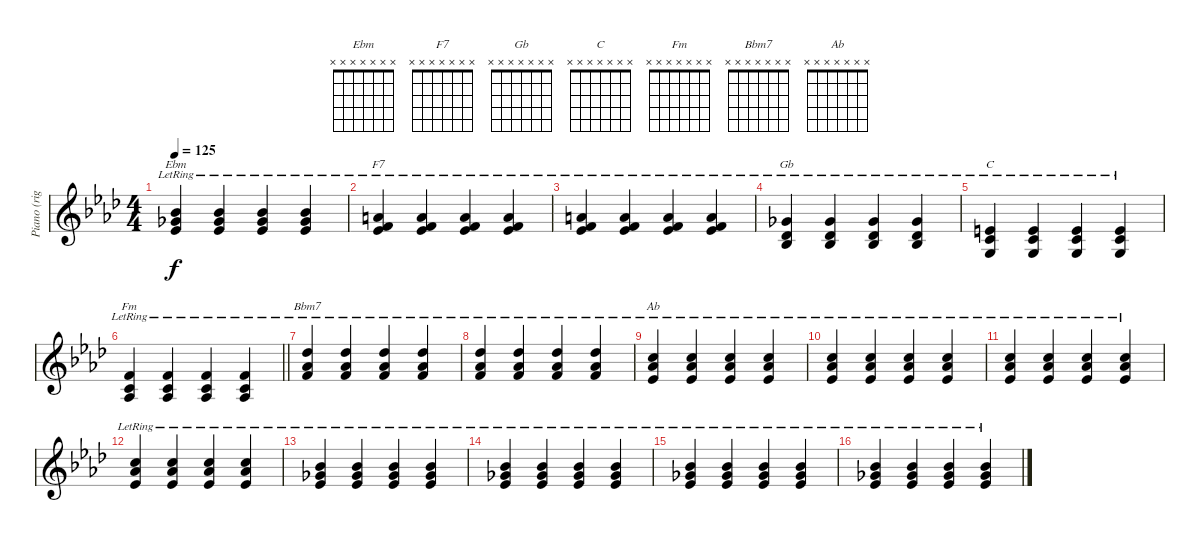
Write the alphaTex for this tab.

\track ("Piano (right hand)" "Piano (rig") {instrument acousticgrandpiano}
\staff {score}
\tuning (E4 B3 G3 D3 A2 E2 B1) {hide}
\chord ("Ebm" x x x x x x x)
\chord ("F7" x x x x x x x)
\chord ("Gb" x x x x x x x)
\chord ("C" x x x x x x x)
\chord ("Fm" x x x x x x x)
\chord ("Bbm7" x x x x x x x)
\chord ("Ab" x x x x x x x)
\ts (4 4)
\tempo 125
\clef g2
\ks fminor
(6.1{lr} 7.2{lr} 8.3{lr}).4{ch "Ebm" dy f} (6.1{lr} 7.2{lr} 8.3{lr}).4 (6.1{lr} 7.2{lr} 8.3{lr}).4 (6.1{lr} 7.2{lr} 8.3{lr}).4 |
(5.1{lr} 6.2{lr} 8.3{lr}).4{ch "F7"} (5.1{lr} 6.2{lr} 8.3{lr}).4 (5.1{lr} 6.2{lr} 8.3{lr}).4 (5.1{lr} 6.2{lr} 8.3{lr}).4 |
(5.1{lr} 6.2{lr} 8.3{lr}).4 (5.1{lr} 6.2{lr} 8.3{lr}).4 (5.1{lr} 6.2{lr} 8.3{lr}).4 (5.1{lr} 6.2{lr} 8.3{lr}).4 |
(2.1{lr} 2.2{lr} 3.3{lr}).4{ch "Gb"} (2.1{lr} 2.2{lr} 3.3{lr}).4 (2.1{lr} 2.2{lr} 3.3{lr}).4 (2.1{lr} 2.2{lr} 3.3{lr}).4 |
(0.1{lr} 1.2{lr} 0.3{lr}).4{ch "C"} (0.1{lr} 1.2{lr} 0.3{lr}).4 (0.1{lr} 1.2{lr} 0.3{lr}).4 (0.1{lr} 1.2{lr} 0.3{lr}).4 |
\barLineRight lightlight
(1.1{lr} 1.2{lr} 1.3{lr}).4{ch "Fm"} (1.1{lr} 1.2{lr} 1.3{lr}).4 (1.1{lr} 1.2{lr} 1.3{lr}).4 (1.1{lr} 1.2{lr} 1.3{lr}).4 |
(9.1{lr} 9.2{lr} 10.3{lr}).4{ch "Bbm7"} (9.1{lr} 9.2{lr} 10.3{lr}).4 (9.1{lr} 9.2{lr} 10.3{lr}).4 (9.1{lr} 9.2{lr} 10.3{lr}).4 |
(9.1{lr} 9.2{lr} 10.3{lr}).4 (9.1{lr} 9.2{lr} 10.3{lr}).4 (9.1{lr} 9.2{lr} 10.3{lr}).4 (9.1{lr} 9.2{lr} 10.3{lr}).4 |
(8.1{lr} 9.2{lr} 8.3{lr}).4{ch "Ab"} (8.1{lr} 9.2{lr} 8.3{lr}).4 (8.1{lr} 9.2{lr} 8.3{lr}).4 (8.1{lr} 9.2{lr} 8.3{lr}).4 |
(8.1{lr} 9.2{lr} 8.3{lr}).4 (8.1{lr} 9.2{lr} 8.3{lr}).4 (8.1{lr} 9.2{lr} 8.3{lr}).4 (8.1{lr} 9.2{lr} 8.3{lr}).4 |
(8.1{lr} 9.2{lr} 8.3{lr}).4 (8.1{lr} 9.2{lr} 8.3{lr}).4 (8.1{lr} 9.2{lr} 8.3{lr}).4 (8.1{lr} 9.2{lr} 8.3{lr}).4 |
(8.1{lr} 9.2{lr} 8.3{lr}).4 (8.1{lr} 9.2{lr} 8.3{lr}).4 (8.1{lr} 9.2{lr} 8.3{lr}).4 (8.1{lr} 9.2{lr} 8.3{lr}).4 |
(6.1{lr} 7.2{lr} 8.3{lr}).4 (6.1{lr} 7.2{lr} 8.3{lr}).4 (6.1{lr} 7.2{lr} 8.3{lr}).4 (6.1{lr} 7.2{lr} 8.3{lr}).4 |
(6.1{lr} 7.2{lr} 8.3{lr}).4 (6.1{lr} 7.2{lr} 8.3{lr}).4 (6.1{lr} 7.2{lr} 8.3{lr}).4 (6.1{lr} 7.2{lr} 8.3{lr}).4 |
(6.1{lr} 7.2{lr} 8.3{lr}).4 (6.1{lr} 7.2{lr} 8.3{lr}).4 (6.1{lr} 7.2{lr} 8.3{lr}).4 (6.1{lr} 7.2{lr} 8.3{lr}).4 |
(6.1{lr} 7.2{lr} 8.3{lr}).4 (6.1{lr} 7.2{lr} 8.3{lr}).4 (6.1{lr} 7.2{lr} 8.3{lr}).4 (6.1{lr} 7.2{lr} 8.3{lr}).4
